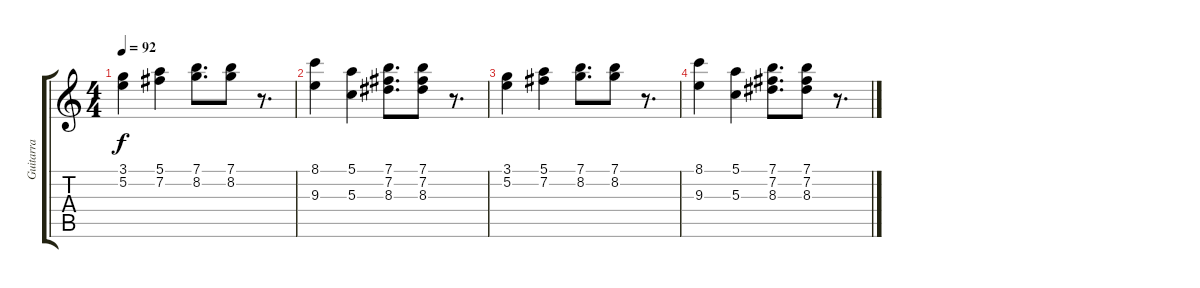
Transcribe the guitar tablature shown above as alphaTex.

\track ("Guitarra" "Guitarra") {instrument electricguitarclean}
\staff {score tabs}
\tuning (E4 B3 G3 D3 A2 E2) {hide}
\ts (4 4)
\tempo 92
\clef g2
\ks c
(3.1 5.2).4{dy f} (5.1 7.2).4 (7.1 8.2).8{d} (7.1 8.2).8 r.8{d} |
(8.1 9.3).4 (5.1 5.3).4 (7.1 7.2 8.3).8{d} (7.1 7.2 8.3).8 r.8{d} |
(3.1 5.2).4 (5.1 7.2).4 (7.1 8.2).8{d} (7.1 8.2).8 r.8{d} |
(8.1 9.3).4 (5.1 5.3).4 (7.1 7.2 8.3).8{d} (7.1 7.2 8.3).8 r.8{d}
